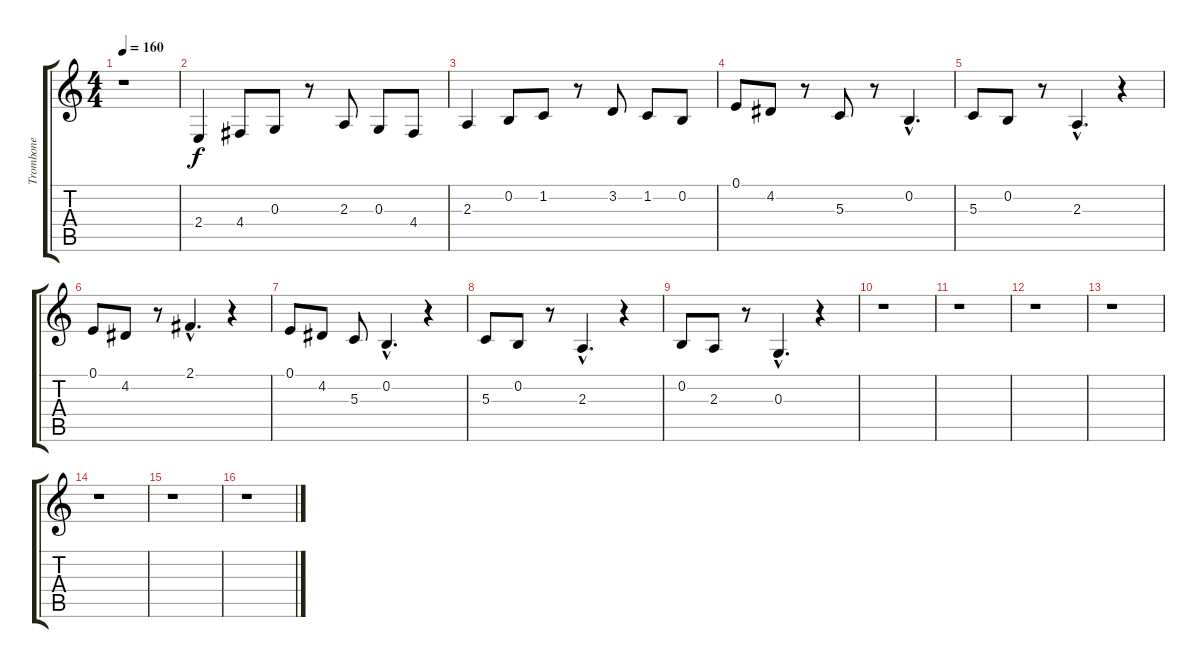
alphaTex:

\track ("Trombone" "Trombone") {instrument trombone}
\staff {score tabs}
\tuning (E4 B3 G3 D3 A2 E2) {hide}
\ts (4 4)
\tempo 160
\clef g2
\ks c
r.1{dy f} |
2.4.4 4.4.8 0.3.8 r.8 2.3.8 0.3.8 4.4.8 |
2.3.4 0.2.8 1.2.8 r.8 3.2.8 1.2.8 0.2.8 |
0.1.8 4.2.8 r.8 5.3.8 r.8 0.2{hac}.4{d} |
5.3.8 0.2.8 r.8 2.3{hac}.4{d} r.4 |
0.1.8 4.2.8 r.8 2.1{hac}.4{d} r.4 |
0.1.8 4.2.8 5.3.8 0.2{hac}.4{d} r.4 |
5.3.8 0.2.8 r.8 2.3{hac}.4{d} r.4 |
0.2.8 2.3.8 r.8 0.3{hac}.4{d} r.4 |
r.1 |
r.1 |
r.1 |
r.1 |
r.1 |
r.1 |
r.1
